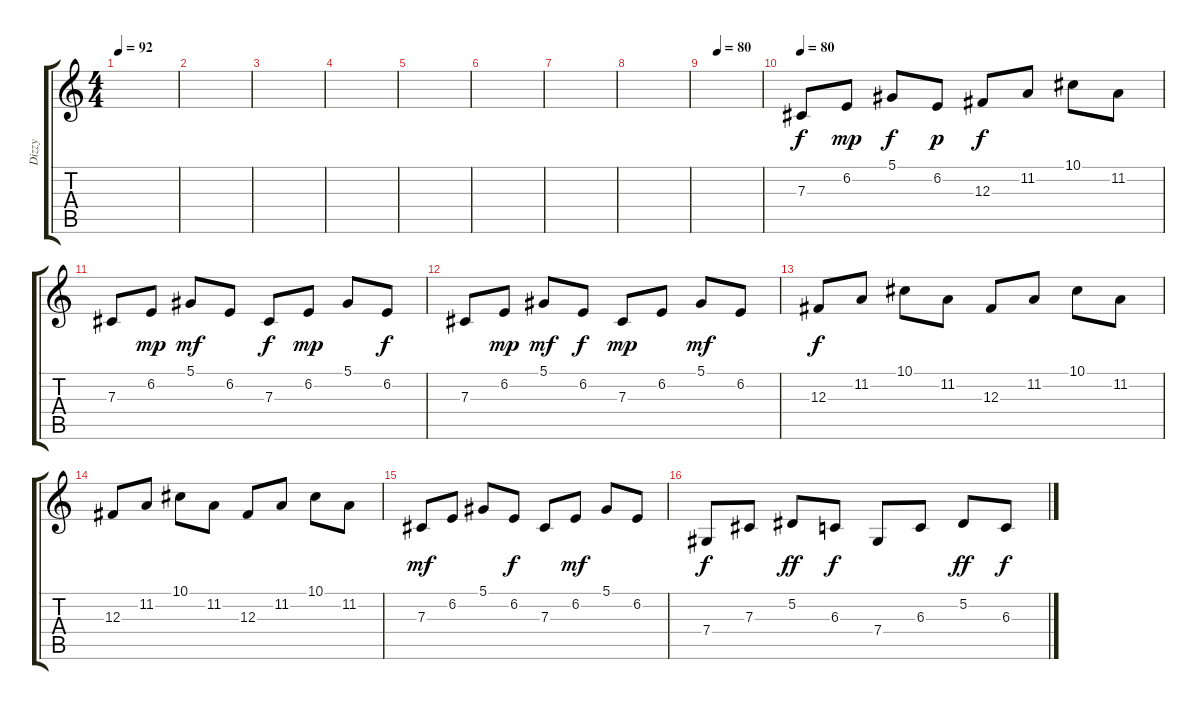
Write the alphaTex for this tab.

\track ("Dizzy" "Dizzy") {instrument acousticgrandpiano}
\staff {score tabs}
\tuning (Eb4 Bb3 Gb3 Db3 Ab2 Eb2) {hide}
\ts (4 4)
\tempo 92
\clef g2
\ks c
|
|
|
|
|
|
|
|
\tempo (80 0.25)
|
\tempo 80
7.3.8 6.2.8{dy mp} 5.1.8{dy f} 6.2.8{dy p} 12.3.8{dy f} 11.2.8 10.1.8 11.2.8 |
7.3.8 6.2.8{dy mp} 5.1.8{dy mf} 6.2.8 7.3.8{dy f} 6.2.8{dy mp} 5.1.8 6.2.8{dy f} |
7.3.8 6.2.8{dy mp} 5.1.8{dy mf} 6.2.8{dy f} 7.3.8{dy mp} 6.2.8 5.1.8{dy mf} 6.2.8 |
12.3.8{dy f} 11.2.8 10.1.8 11.2.8 12.3.8 11.2.8 10.1.8 11.2.8 |
12.3.8 11.2.8 10.1.8 11.2.8 12.3.8 11.2.8 10.1.8 11.2.8 |
7.3.8{dy mf} 6.2.8 5.1.8 6.2.8{dy f} 7.3.8 6.2.8{dy mf} 5.1.8 6.2.8 |
7.4.8{dy f} 7.3.8 5.2.8{dy ff} 6.3.8{dy f} 7.4.8 6.3.8 5.2.8{dy ff} 6.3.8{dy f}
